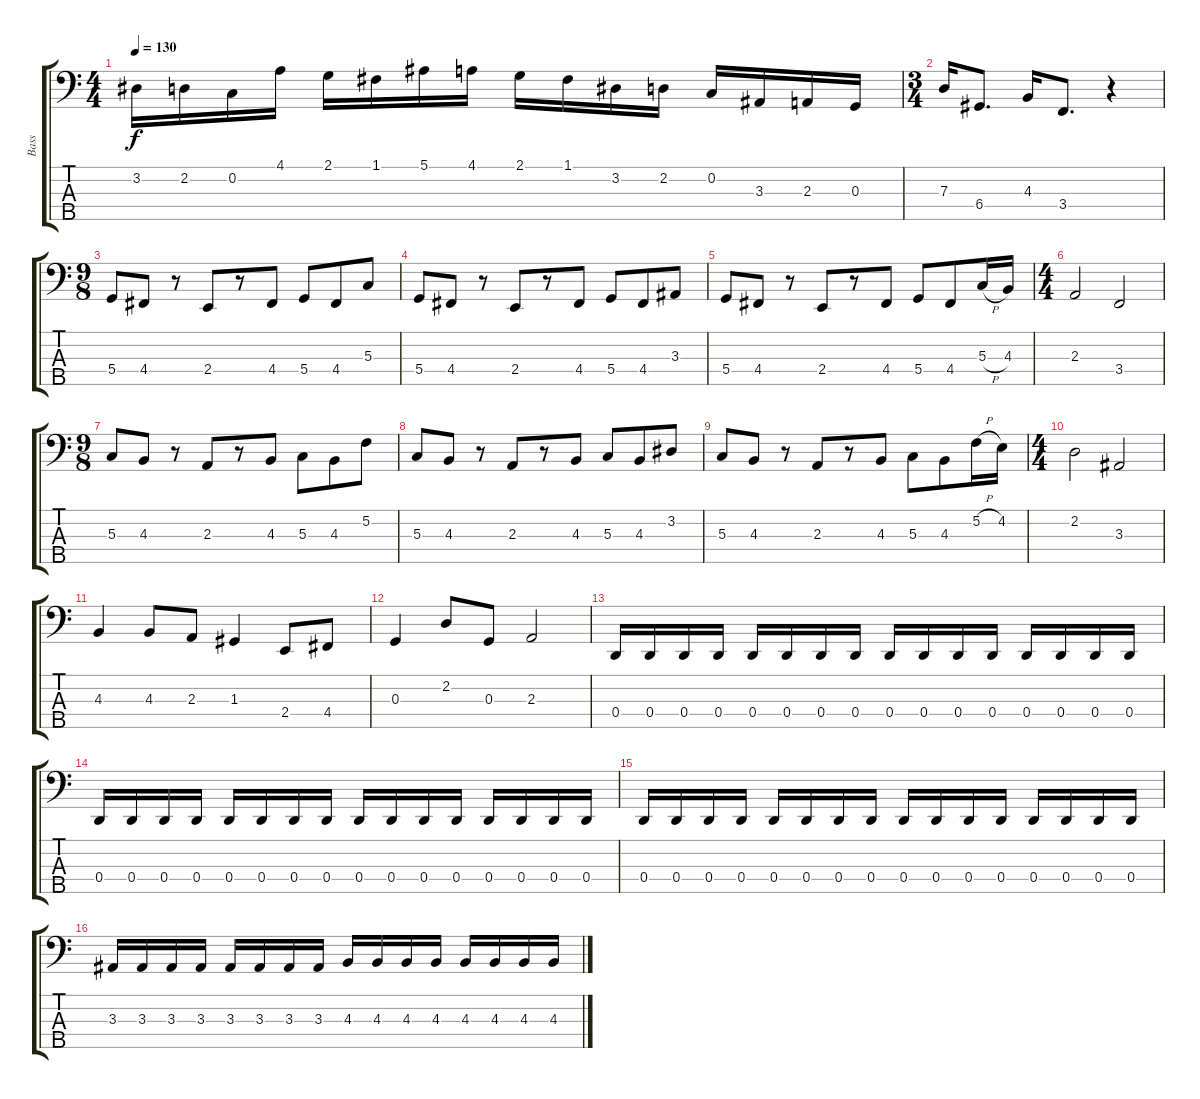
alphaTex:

\track ("Bass" "Bass") {instrument electricbassfinger}
\staff {score tabs}
\tuning (F2 C2 G1 D1 A0) {hide}
\ts (4 4)
\tempo 130
\clef f4
\ks c
3.2.16{dy f} 2.2.16 0.2.16 4.1.16 2.1.16 1.1.16 5.1.16 4.1.16 2.1.16 1.1.16 3.2.16 2.2.16 0.2.16 3.3.16 2.3.16 0.3.16 |
\ts (3 4)
7.3.16 6.4.8{d} 4.3.16 3.4.8{d} r.4 |
\ts (9 8)
5.4.8 4.4.8 r.8 2.4.8 r.8 4.4.8 5.4.8 4.4.8 5.3.8 |
5.4.8 4.4.8 r.8 2.4.8 r.8 4.4.8 5.4.8 4.4.8 3.3.8 |
5.4.8 4.4.8 r.8 2.4.8 r.8 4.4.8 5.4.8 4.4.8 5.3{h}.16 4.3.16 |
\ts (4 4)
2.3.2 3.4.2 |
\ts (9 8)
5.3.8 4.3.8 r.8 2.3.8 r.8 4.3.8 5.3.8 4.3.8 5.2.8 |
5.3.8 4.3.8 r.8 2.3.8 r.8 4.3.8 5.3.8 4.3.8 3.2.8 |
5.3.8 4.3.8 r.8 2.3.8 r.8 4.3.8 5.3.8 4.3.8 5.2{h}.16 4.2.16 |
\ts (4 4)
2.2.2 3.3.2 |
4.3.4 4.3.8 2.3.8 1.3.4 2.4.8 4.4.8 |
0.3.4 2.2.8 0.3.8 2.3.2 |
0.4.16 0.4.16 0.4.16 0.4.16 0.4.16 0.4.16 0.4.16 0.4.16 0.4.16 0.4.16 0.4.16 0.4.16 0.4.16 0.4.16 0.4.16 0.4.16 |
0.4.16 0.4.16 0.4.16 0.4.16 0.4.16 0.4.16 0.4.16 0.4.16 0.4.16 0.4.16 0.4.16 0.4.16 0.4.16 0.4.16 0.4.16 0.4.16 |
0.4.16 0.4.16 0.4.16 0.4.16 0.4.16 0.4.16 0.4.16 0.4.16 0.4.16 0.4.16 0.4.16 0.4.16 0.4.16 0.4.16 0.4.16 0.4.16 |
3.3.16 3.3.16 3.3.16 3.3.16 3.3.16 3.3.16 3.3.16 3.3.16 4.3.16 4.3.16 4.3.16 4.3.16 4.3.16 4.3.16 4.3.16 4.3.16
